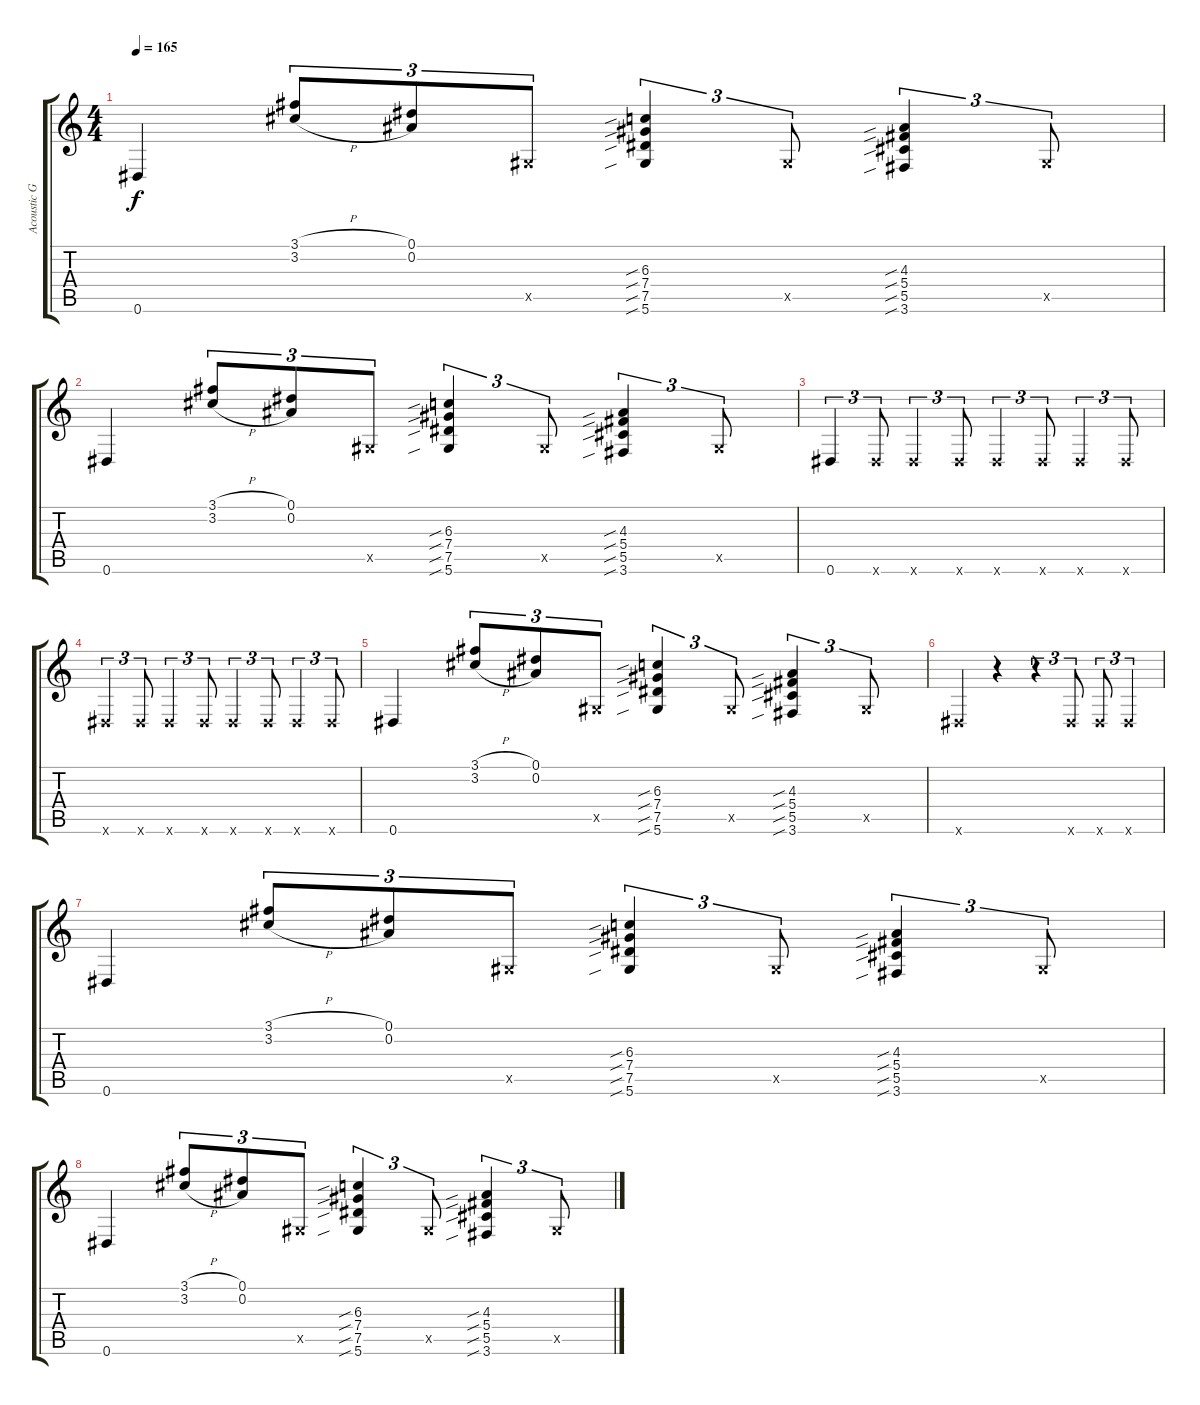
\track ("Acoustic Guitar 2" "Acoustic G") {instrument acousticguitarsteel}
\staff {score tabs}
\tuning (Eb4 Bb3 Gb3 Db3 Ab2 Eb2) {hide}
\ts (4 4)
\tempo 165
\clef g2
\ks c
0.6.4{dy f} (3.1{h} 3.2{h}).8{tu (3 2)} (0.1 0.2).8{tu (3 2)} 0.5{x}.8{tu (3 2)} (6.3{sib} 7.4{sib} 7.5{sib} 5.6{sib}).4{tu (3 2)} 0.5{x}.8{tu (3 2)} (4.3{sib} 5.4{sib} 5.5{sib} 3.6{sib}).4{tu (3 2)} 0.5{x}.8{tu (3 2)} |
0.6.4 (3.1{h} 3.2{h}).8{tu (3 2)} (0.1 0.2).8{tu (3 2)} 0.5{x}.8{tu (3 2)} (6.3{sib} 7.4{sib} 7.5{sib} 5.6{sib}).4{tu (3 2)} 0.5{x}.8{tu (3 2)} (4.3{sib} 5.4{sib} 5.5{sib} 3.6{sib}).4{tu (3 2)} 0.5{x}.8{tu (3 2)} |
0.6.4{tu (3 2)} 0.6{x}.8{tu (3 2)} 0.6{x}.4{tu (3 2)} 0.6{x}.8{tu (3 2)} 0.6{x}.4{tu (3 2)} 0.6{x}.8{tu (3 2)} 0.6{x}.4{tu (3 2)} 0.6{x}.8{tu (3 2)} |
0.6{x}.4{tu (3 2)} 0.6{x}.8{tu (3 2)} 0.6{x}.4{tu (3 2)} 0.6{x}.8{tu (3 2)} 0.6{x}.4{tu (3 2)} 0.6{x}.8{tu (3 2)} 0.6{x}.4{tu (3 2)} 0.6{x}.8{tu (3 2)} |
0.6.4 (3.1{h} 3.2{h}).8{tu (3 2)} (0.1 0.2).8{tu (3 2)} 0.5{x}.8{tu (3 2)} (6.3{sib} 7.4{sib} 7.5{sib} 5.6{sib}).4{tu (3 2)} 0.5{x}.8{tu (3 2)} (4.3{sib} 5.4{sib} 5.5{sib} 3.6{sib}).4{tu (3 2)} 0.5{x}.8{tu (3 2)} |
0.6{x}.4 r.4 r.4{tu (3 2)} 0.6{x}.8{tu (3 2)} 0.6{x}.8{tu (3 2)} 0.6{x}.4{tu (3 2)} |
0.6.4 (3.1{h} 3.2{h}).8{tu (3 2)} (0.1 0.2).8{tu (3 2)} 0.5{x}.8{tu (3 2)} (6.3{sib} 7.4{sib} 7.5{sib} 5.6{sib}).4{tu (3 2)} 0.5{x}.8{tu (3 2)} (4.3{sib} 5.4{sib} 5.5{sib} 3.6{sib}).4{tu (3 2)} 0.5{x}.8{tu (3 2)} |
0.6.4 (3.1{h} 3.2{h}).8{tu (3 2)} (0.1 0.2).8{tu (3 2)} 0.5{x}.8{tu (3 2)} (6.3{sib} 7.4{sib} 7.5{sib} 5.6{sib}).4{tu (3 2)} 0.5{x}.8{tu (3 2)} (4.3{sib} 5.4{sib} 5.5{sib} 3.6{sib}).4{tu (3 2)} 0.5{x}.8{tu (3 2)}
